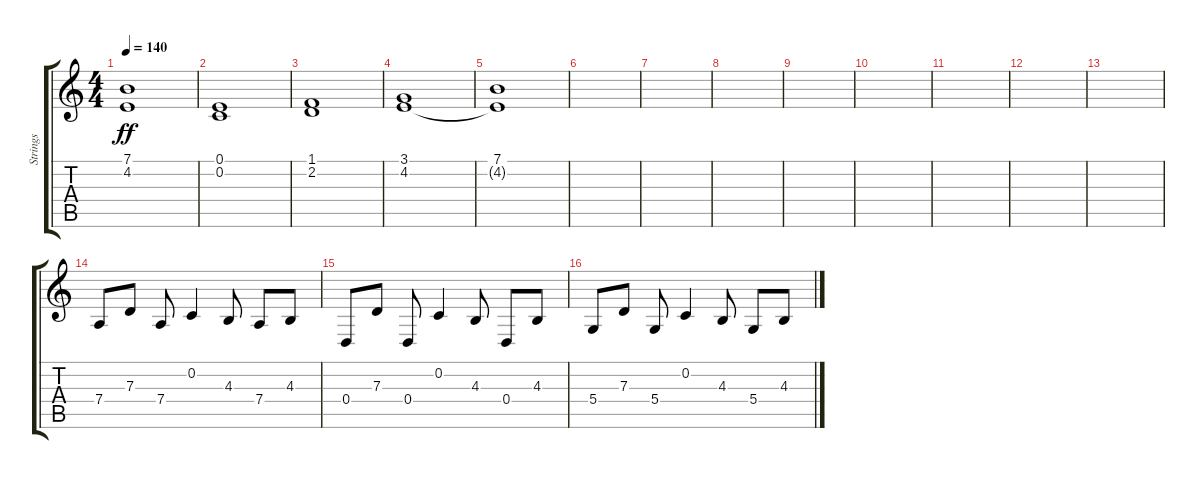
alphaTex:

\track ("Strings" "Strings") {instrument viola}
\staff {score tabs}
\tuning (E4 C4 G3 D3 A2 E2) {hide}
\ts (4 4)
\tempo 140
\clef g2
\ks c
(7.1 4.2{t}).1{dy ff} |
(0.1 0.2).1 |
(1.1 2.2).1 |
(3.1 4.2).1 |
(7.1 4.2{t}).1 |
|
|
|
|
|
|
|
|
7.4.8 7.3.8 7.4.8 0.2.4 4.3.8 7.4.8 4.3.8 |
0.4.8 7.3.8 0.4.8 0.2.4 4.3.8 0.4.8 4.3.8 |
5.4.8 7.3.8 5.4.8 0.2.4 4.3.8 5.4.8 4.3.8
